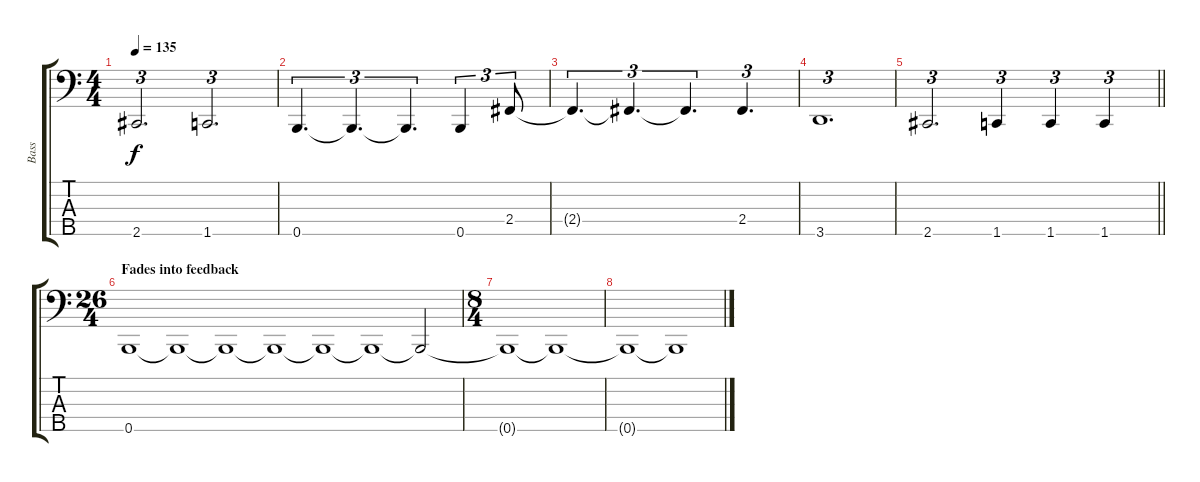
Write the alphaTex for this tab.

\track ("Bass" "Bass") {instrument electricbasspick}
\staff {score tabs}
\tuning (G2 D2 A1 E1 B0) {hide}
\ts (4 4)
\tempo 135
\clef f4
\ks c
2.5.2{d tu (3 2) dy f} 1.5.2{d tu (3 2)} |
0.5.4{d tu (3 2)} 0.5{t}.4{d tu (3 2)} 0.5{t}.4{d tu (3 2)} 0.5.4{tu (3 2)} 2.4.8{tu (3 2)} |
2.4{t}.4{d tu (3 2)} 2.4{t}.4{d tu (3 2)} 2.4{t}.4{d tu (3 2)} 2.4.4{d tu (3 2)} |
3.5.1{d tu (3 2)} |
\barLineRight lightlight
2.5.2{d tu (3 2)} 1.5.4{tu (3 2)} 1.5.4{tu (3 2)} 1.5.4{tu (3 2)} |
\ts (26 4)
\section ("" "Fades into feedback")
0.5.1 0.5{t}.1 0.5{t}.1 0.5{t}.1 0.5{t}.1 0.5{t}.1 0.5{t}.2 |
\ts (8 4)
0.5{t}.1 0.5{t}.1 |
0.5{t}.1 0.5{t}.1
